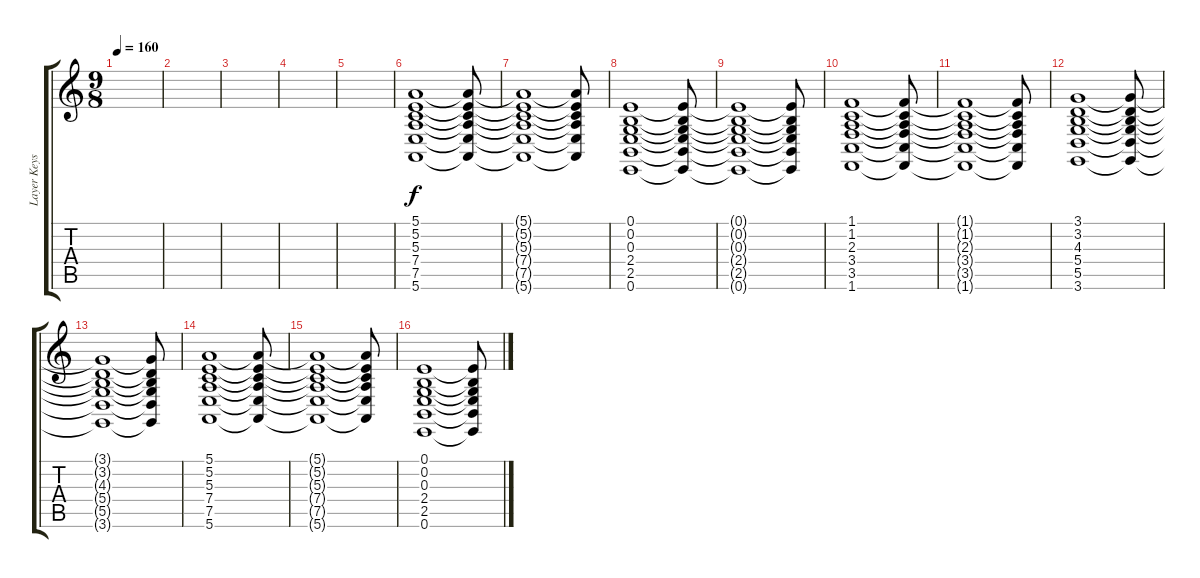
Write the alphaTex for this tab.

\track ("Layer Keys" "Layer Keys") {instrument pad7halo}
\staff {score tabs}
\tuning (E4 B3 G3 D3 A2 E2) {hide}
\ts (9 8)
\tempo 160
\clef g2
\ks c
|
|
|
|
|
(5.1 5.2 5.3 7.4 7.5 5.6).1{volume 8 instrument pad7halo} (5.1{t} 5.2{t} 5.3{t} 7.4{t} 7.5{t} 5.6{t}).8 |
(5.1{t} 5.2{t} 5.3{t} 7.4{t} 7.5{t} 5.6{t}).1 (5.1{t} 5.2{t} 5.3{t} 7.4{t} 7.5{t} 5.6{t}).8 |
(0.1 0.2 0.3 2.4 2.5 0.6).1 (0.1{t} 0.2{t} 0.3{t} 2.4{t} 2.5{t} 0.6{t}).8 |
(0.1{t} 0.2{t} 0.3{t} 2.4{t} 2.5{t} 0.6{t}).1 (0.1{t} 0.2{t} 0.3{t} 2.4{t} 2.5{t} 0.6{t}).8 |
(1.1 1.2 2.3 3.4 3.5 1.6).1 (1.1{t} 1.2{t} 2.3{t} 3.4{t} 3.5{t} 1.6{t}).8 |
(1.1{t} 1.2{t} 2.3{t} 3.4{t} 3.5{t} 1.6{t}).1 (1.1{t} 1.2{t} 2.3{t} 3.4{t} 3.5{t} 1.6{t}).8 |
(3.1 3.2 4.3 5.4 5.5 3.6).1 (3.1{t} 3.2{t} 4.3{t} 5.4{t} 5.5{t} 3.6{t}).8 |
(3.1{t} 3.2{t} 4.3{t} 5.4{t} 5.5{t} 3.6{t}).1 (3.1{t} 3.2{t} 4.3{t} 5.4{t} 5.5{t} 3.6{t}).8 |
(5.1 5.2 5.3 7.4 7.5 5.6).1{volume 8 instrument pad7halo} (5.1{t} 5.2{t} 5.3{t} 7.4{t} 7.5{t} 5.6{t}).8 |
(5.1{t} 5.2{t} 5.3{t} 7.4{t} 7.5{t} 5.6{t}).1 (5.1{t} 5.2{t} 5.3{t} 7.4{t} 7.5{t} 5.6{t}).8 |
(0.1 0.2 0.3 2.4 2.5 0.6).1 (0.1{t} 0.2{t} 0.3{t} 2.4{t} 2.5{t} 0.6{t}).8
